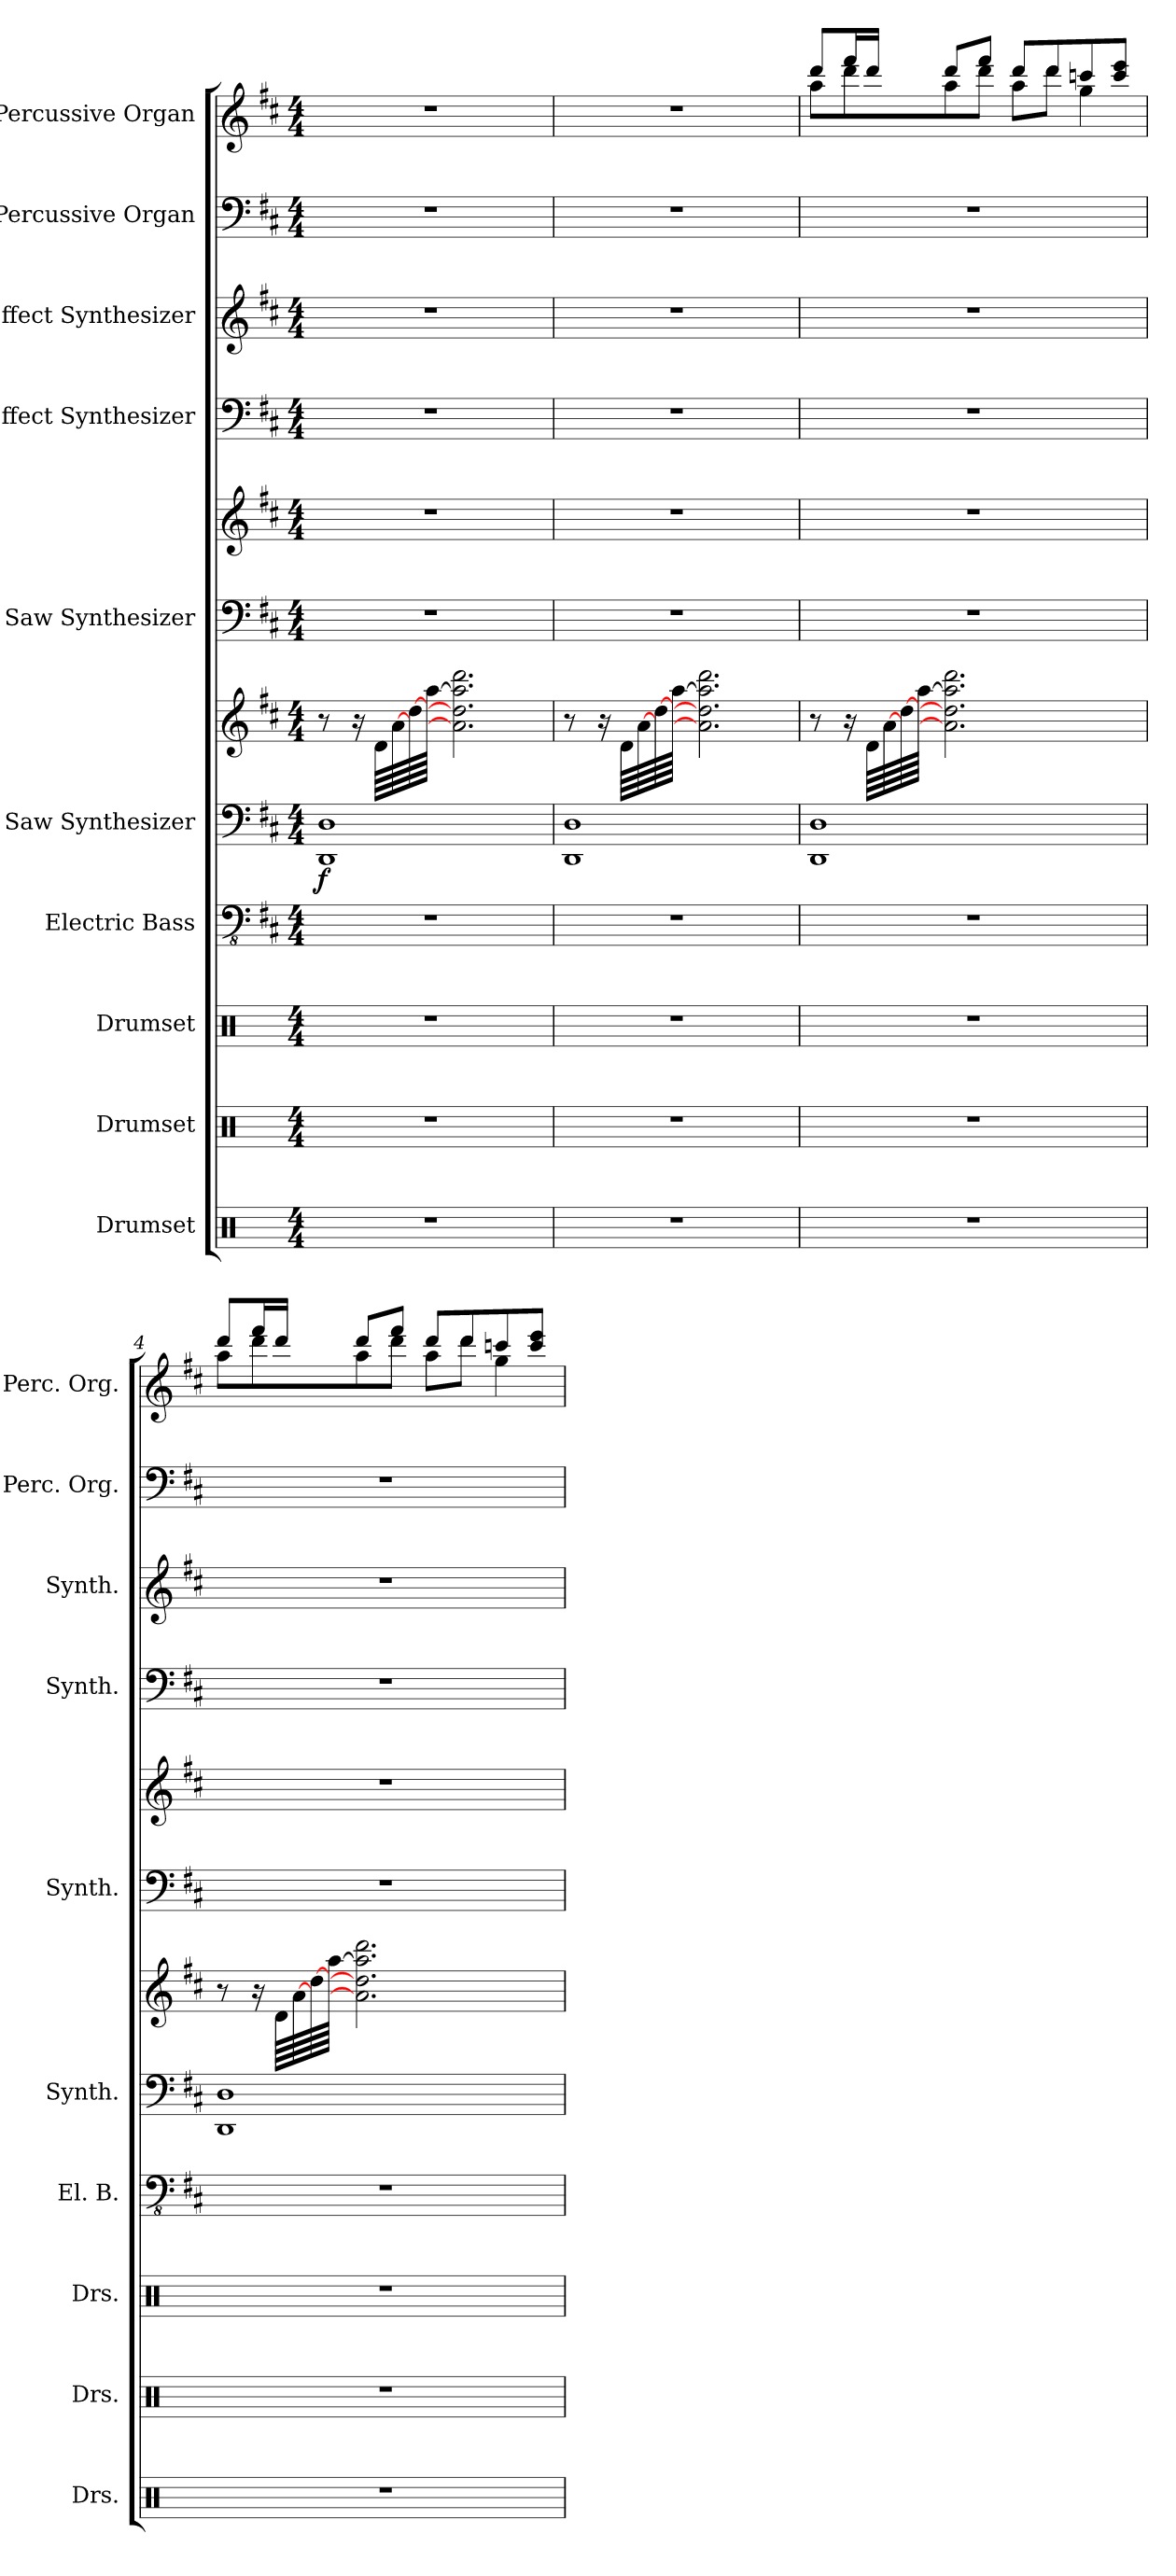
**kern	**kern	**kern	**kern	**kern	**kern	**dynam	**kern	**kern	**kern	**kern	**kern	**kern
*part10	*part9	*part8	*part7	*part6	*part6	*part6	*part5	*part5	*part4	*part3	*part2	*part1
*staff12	*staff11	*staff10	*staff9	*staff8	*staff7	*staff7/8	*staff6	*staff5	*staff4	*staff3	*staff2	*staff1
*I"Drumset	*I"Drumset	*I"Drumset	*I"Electric Bass	*I"Saw Synthesizer	*	*	*I"Saw Synthesizer	*	*I"Effect Synthesizer	*I"Effect Synthesizer	*I"Percussive Organ	*I"Percussive Organ
*I'Drs.	*I'Drs.	*I'Drs.	*I'El. B.	*I'Synth.	*	*	*I'Synth.	*	*I'Synth.	*I'Synth.	*I'Perc. Org.	*I'Perc. Org.
*clefX	*clefX	*clefX	*clefFv4	*clefF4	*clefG2	*	*clefF4	*clefG2	*clefF4	*clefG2	*clefF4	*clefG2
*k[]	*k[]	*k[]	*k[f#c#]	*k[f#c#]	*k[f#c#]	*	*k[f#c#]	*k[f#c#]	*k[f#c#]	*k[f#c#]	*k[f#c#]	*k[f#c#]
*M4/4	*M4/4	*M4/4	*M4/4	*M4/4	*M4/4	*	*M4/4	*M4/4	*M4/4	*M4/4	*M4/4	*M4/4
*MM130	*MM130	*MM130	*MM130	*MM130	*MM130	*	*MM130	*MM130	*MM130	*MM130	*MM130	*MM130
=1	=1	=1	=1	=1	=1	=1	=1	=1	=1	=1	=1	=1
!	!	!	!	!	!	!LO:DY:b=2	!	!	!	!	!	!
1r	1r	1r	1r	1DD 1D	8r	f	1r	1r	1r	1r	1r	1r
.	.	.	.	.	16r	.	.	.	.	.	.	.
.	.	.	.	.	64d\LLLL	.	.	.	.	.	.	.
.	.	.	.	.	[64a\	.	.	.	.	.	.	.
.	.	.	.	.	[64dd\	.	.	.	.	.	.	.
.	.	.	.	.	[64aa\JJJJ	.	.	.	.	.	.	.
.	.	.	.	.	2.a\] 2.dd\] 2.aa\] 2.ddd\	.	.	.	.	.	.	.
=2	=2	=2	=2	=2	=2	=2	=2	=2	=2	=2	=2	=2
1r	1r	1r	1r	1DD 1D	8r	.	1r	1r	1r	1r	1r	1r
.	.	.	.	.	16r	.	.	.	.	.	.	.
.	.	.	.	.	64d\LLLL	.	.	.	.	.	.	.
.	.	.	.	.	[64a\	.	.	.	.	.	.	.
.	.	.	.	.	[64dd\	.	.	.	.	.	.	.
.	.	.	.	.	[64aa\JJJJ	.	.	.	.	.	.	.
.	.	.	.	.	2.a\] 2.dd\] 2.aa\] 2.ddd\	.	.	.	.	.	.	.
=3	=3	=3	=3	=3	=3	=3	=3	=3	=3	=3	=3	=3
*	*	*	*	*	*	*	*	*	*	*	*	*^
1r	1r	1r	1r	1DD 1D	8r	.	1r	1r	1r	1r	1r	8ddd/L	8aa\L
.	.	.	.	.	16r	.	.	.	.	.	.	16fff#/L	8ddd\
.	.	.	.	.	64d\LLLL	.	.	.	.	.	.	16ddd/JJ	.
.	.	.	.	.	[64a\	.	.	.	.	.	.	.	.
.	.	.	.	.	[64dd\	.	.	.	.	.	.	.	.
.	.	.	.	.	[64aa\JJJJ	.	.	.	.	.	.	.	.
.	.	.	.	.	2.a\] 2.dd\] 2.aa\] 2.ddd\	.	.	.	.	.	.	8ddd/L	8aa\
.	.	.	.	.	.	.	.	.	.	.	.	8fff#/J	8ddd\J
.	.	.	.	.	.	.	.	.	.	.	.	8ddd/L	8aa\L
.	.	.	.	.	.	.	.	.	.	.	.	8ddd/	8ddd\J
.	.	.	.	.	.	.	.	.	.	.	.	8cccn/	4gg\
.	.	.	.	.	.	.	.	.	.	.	.	8ccc/ 8eee/J	.
!!LO:PB:g=z	!!
=4	=4	=4	=4	=4	=4	=4	=4	=4	=4	=4	=4	=4	=4
1r	1r	1r	1r	1DD 1D	8r	.	1r	1r	1r	1r	1r	8ddd/L	8aa\L
.	.	.	.	.	16r	.	.	.	.	.	.	16fff#/L	8ddd\
.	.	.	.	.	64d\LLLL	.	.	.	.	.	.	16ddd/JJ	.
.	.	.	.	.	[64a\	.	.	.	.	.	.	.	.
.	.	.	.	.	[64dd\	.	.	.	.	.	.	.	.
.	.	.	.	.	[64aa\JJJJ	.	.	.	.	.	.	.	.
.	.	.	.	.	2.a\] 2.dd\] 2.aa\] 2.ddd\	.	.	.	.	.	.	8ddd/L	8aa\
.	.	.	.	.	.	.	.	.	.	.	.	8fff#/J	8ddd\J
.	.	.	.	.	.	.	.	.	.	.	.	8ddd/L	8aa\L
.	.	.	.	.	.	.	.	.	.	.	.	8ddd/	8ddd\J
.	.	.	.	.	.	.	.	.	.	.	.	8cccn/	4gg\
.	.	.	.	.	.	.	.	.	.	.	.	8ccc/ 8eee/J	.
*	*	*	*	*	*	*	*	*	*	*	*	*v	*v
=	=	=	=	=	=	=	=	=	=	=	=	=
*-	*-	*-	*-	*-	*-	*-	*-	*-	*-	*-	*-	*-
